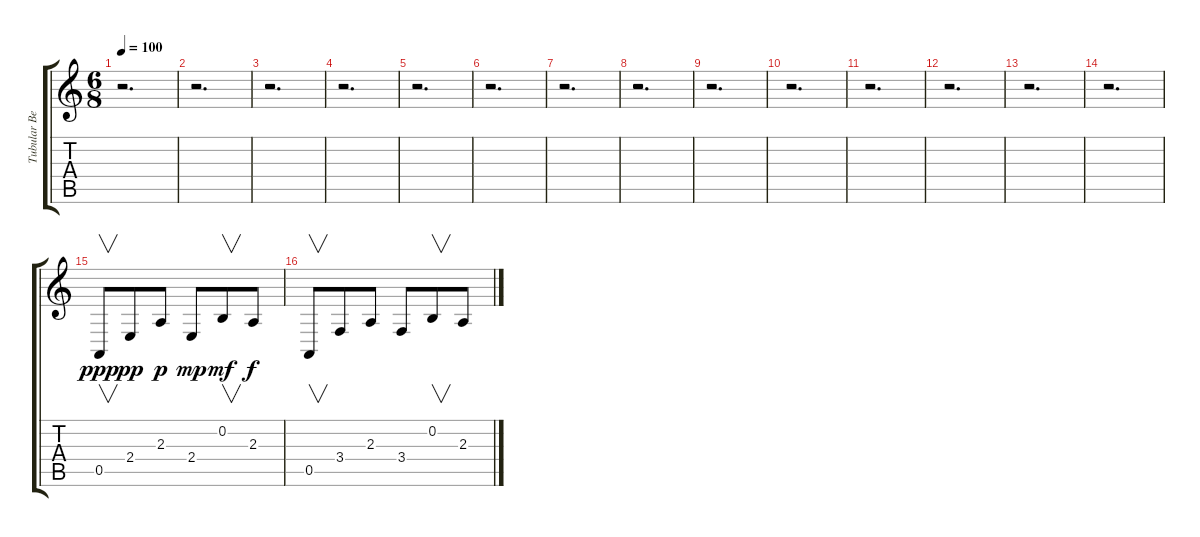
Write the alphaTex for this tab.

\track ("Tubular Bells" "Tubular Be") {instrument tubularbells}
\staff {score tabs}
\tuning (E4 B3 G3 D3 A2 D2) {hide}
\ts (6 8)
\tempo 100
\clef g2
\ks c
r.2{d dy ppp instrument tubularbells} |
r.2{d} |
r.2{d} |
r.2{d} |
r.2{d} |
r.2{d} |
r.2{d} |
r.2{d} |
r.2{d} |
r.2{d} |
r.2{d} |
r.2{d} |
r.2{d} |
r.2{d} |
0.5.8{v} 2.4.8{dy pp} 2.3.8{dy p} 2.4.8{dy mp} 0.2.8{v dy mf} 2.3.8{dy f} |
0.5.8{v} 3.4.8 2.3.8 3.4.8 0.2.8{v} 2.3.8
